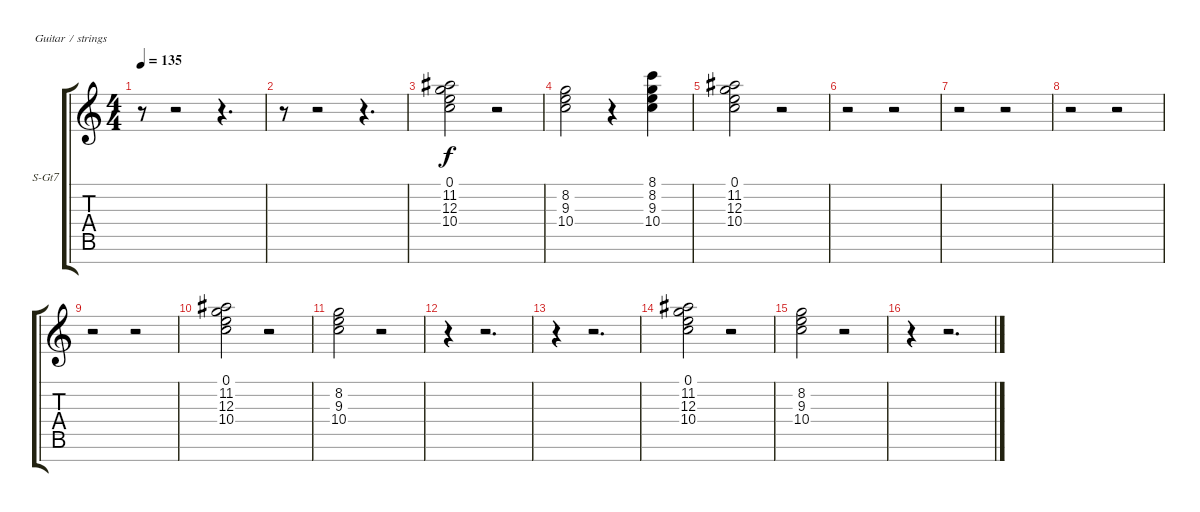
\bracketExtendMode groupsimilarinstruments
\firstSystemTrackNameOrientation horizontal
\otherSystemsTrackNameOrientation horizontal
\track ("Synth" "S-Gt7") {instrument pad1newage}
\staff {score tabs}
\tuning (E4 B3 G3 D3 A2 E2 B1)
\displaytranspose 12
\ts (4 4)
\tempo 135
\clef g2
\ks c
r.8{dy f} r.2 r.4{d} |
r.8 r.2 r.4{d} |
(0.1 11.2 12.3 10.4).2 r.2 |
(8.2 9.3 10.4).2 r.4 (8.1 8.2 9.3 10.4).4 |
(0.1 11.2 12.3 10.4).2 r.2 |
r.2 r.2 |
r.2 r.2 |
r.2 r.2 |
r.2 r.2 |
(0.1 11.2 12.3 10.4).2 r.2 |
(8.2 9.3 10.4).2 r.2 |
r.4 r.2{d} |
r.4 r.2{d} |
(0.1 11.2 12.3 10.4).2 r.2 |
(8.2 9.3 10.4).2 r.2 |
r.4 r.2{d}
